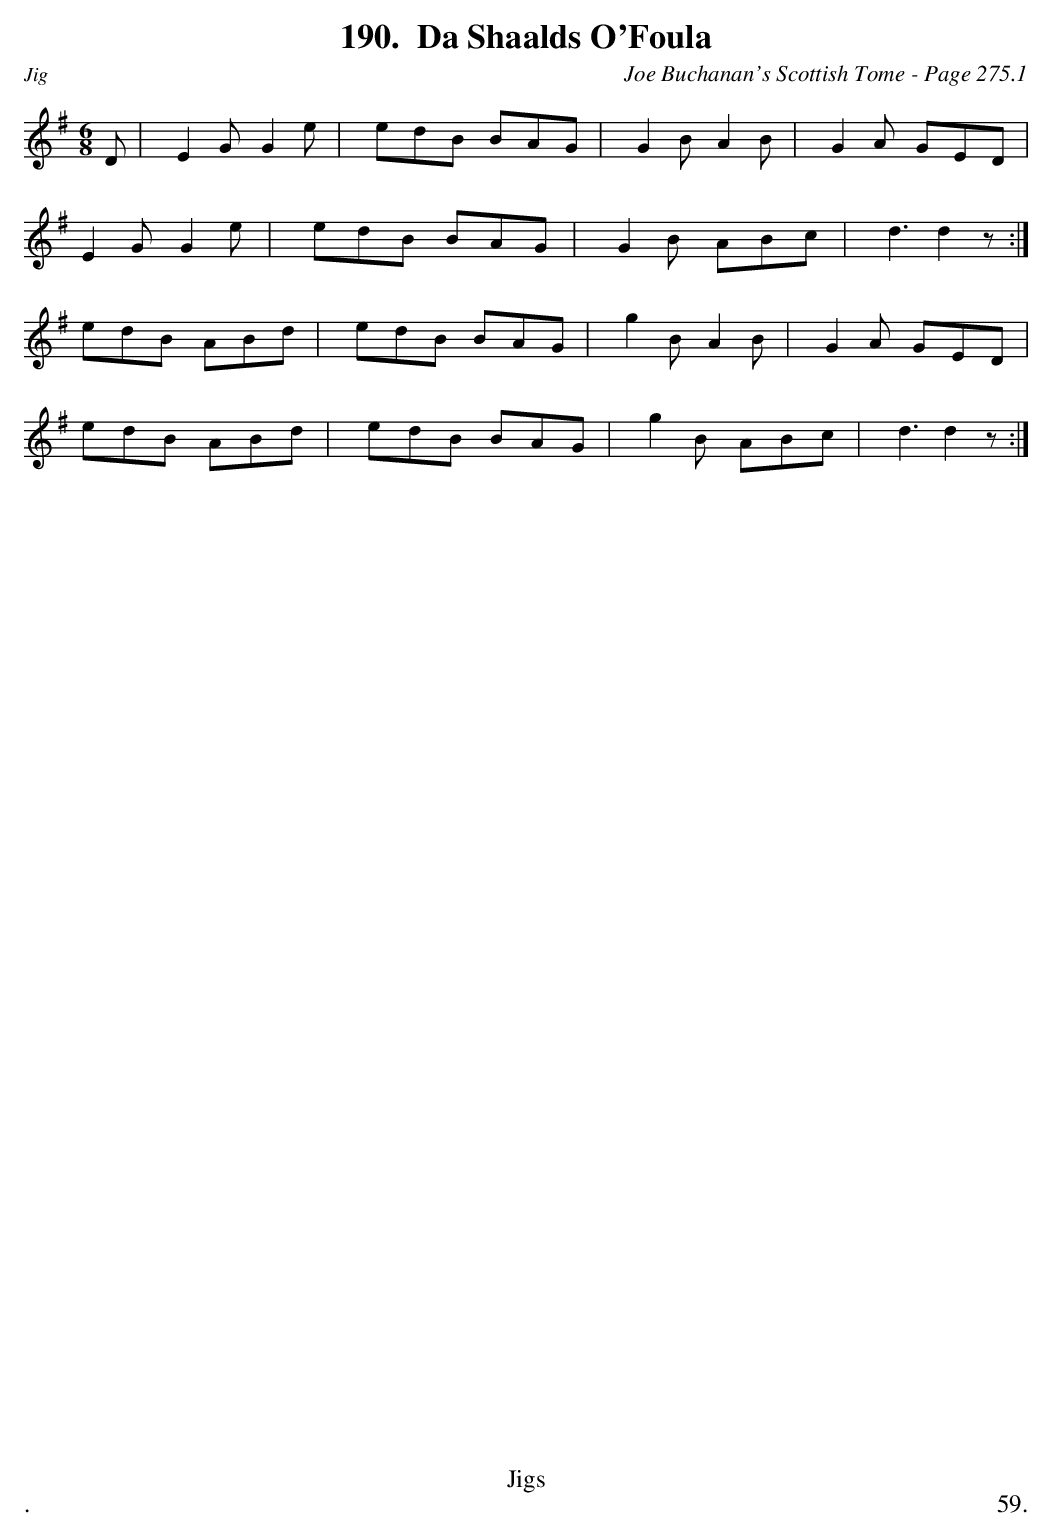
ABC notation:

X:1
T:Da Shaalds O'Foula
C:Joe Buchanan's Scottish Tome - Page 275.1
L:1/8
M:6/8
K:G
D | E2 G G2e | edB BAG | G2B A2B | G2A GED |
E2 G G2e | edB BAG | G2B ABc | d3 d2 z :|
edB ABd | edB BAG | g2 B A2 B | G2 A GED|
edB ABd | edB BAG | g2 B ABc | d3 d2 z :|
